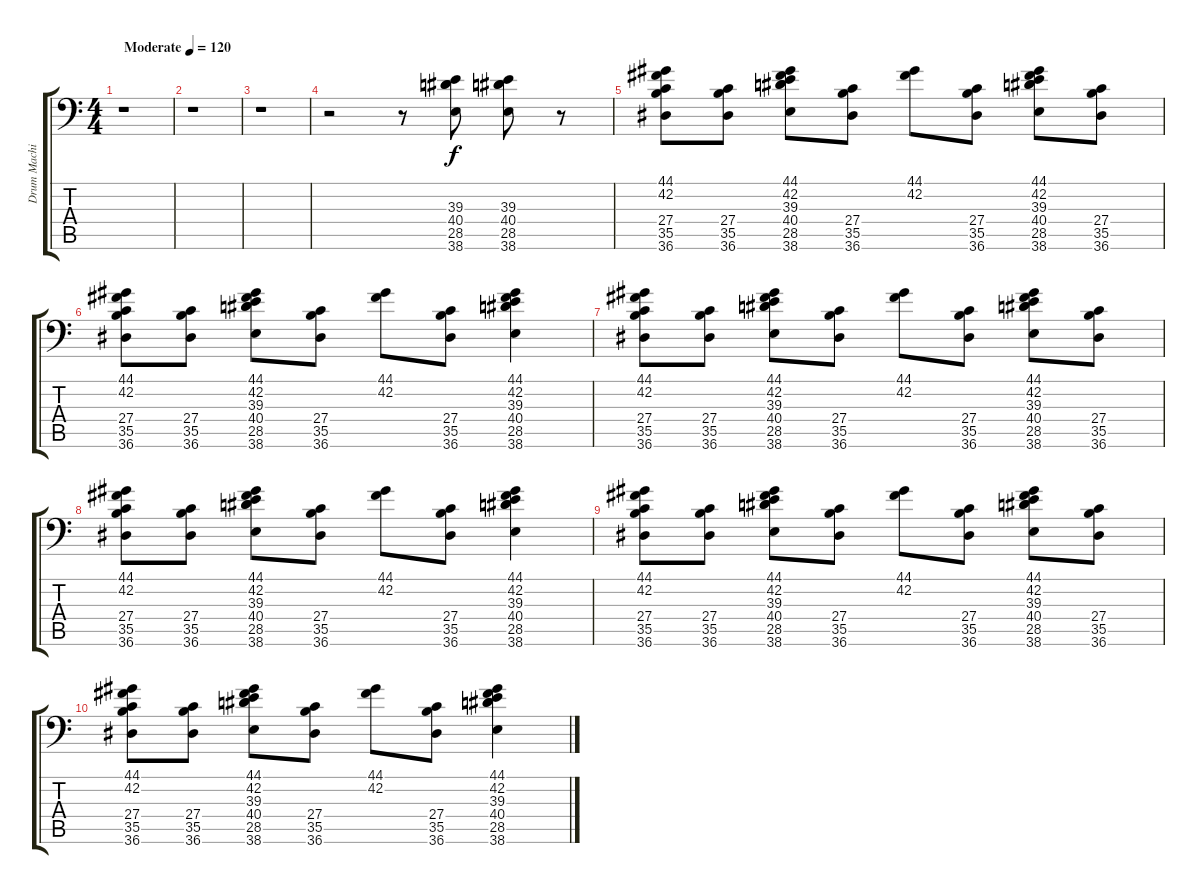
\track ("Drum Machine" "Drum Machi") {instrument acousticgrandpiano}
\staff {score tabs}
\tuning (C-1 C-1 C-1 C-1 C-1 C-1) {hide}
\ts (4 4)
\tempo (120 "Moderate")
\clef f4
\ks c
r.1{dy f instrument acousticgrandpiano} |
r.1 |
r.1 |
r.2 r.8 (39.3 40.4 28.5 38.6).8 (39.3 40.4 28.5 38.6).8 r.8 |
(44.1 42.2 27.4 35.5 36.6).8 (27.4 35.5 36.6).8 (44.1 42.2 39.3 40.4 28.5 38.6).8 (27.4 35.5 36.6).8 (44.1 42.2).8 (27.4 35.5 36.6).8 (44.1 42.2 39.3 40.4 28.5 38.6).8 (27.4 35.5 36.6).8 |
(44.1 42.2 27.4 35.5 36.6).8 (27.4 35.5 36.6).8 (44.1 42.2 39.3 40.4 28.5 38.6).8 (27.4 35.5 36.6).8 (44.1 42.2).8 (27.4 35.5 36.6).8 (44.1 42.2 39.3 40.4 28.5 38.6).4 |
(44.1 42.2 27.4 35.5 36.6).8 (27.4 35.5 36.6).8 (44.1 42.2 39.3 40.4 28.5 38.6).8 (27.4 35.5 36.6).8 (44.1 42.2).8 (27.4 35.5 36.6).8 (44.1 42.2 39.3 40.4 28.5 38.6).8 (27.4 35.5 36.6).8 |
(44.1 42.2 27.4 35.5 36.6).8 (27.4 35.5 36.6).8 (44.1 42.2 39.3 40.4 28.5 38.6).8 (27.4 35.5 36.6).8 (44.1 42.2).8 (27.4 35.5 36.6).8 (44.1 42.2 39.3 40.4 28.5 38.6).4 |
(44.1 42.2 27.4 35.5 36.6).8 (27.4 35.5 36.6).8 (44.1 42.2 39.3 40.4 28.5 38.6).8 (27.4 35.5 36.6).8 (44.1 42.2).8 (27.4 35.5 36.6).8 (44.1 42.2 39.3 40.4 28.5 38.6).8 (27.4 35.5 36.6).8 |
(44.1 42.2 27.4 35.5 36.6).8 (27.4 35.5 36.6).8 (44.1 42.2 39.3 40.4 28.5 38.6).8 (27.4 35.5 36.6).8 (44.1 42.2).8 (27.4 35.5 36.6).8 (44.1 42.2 39.3 40.4 28.5 38.6).4
